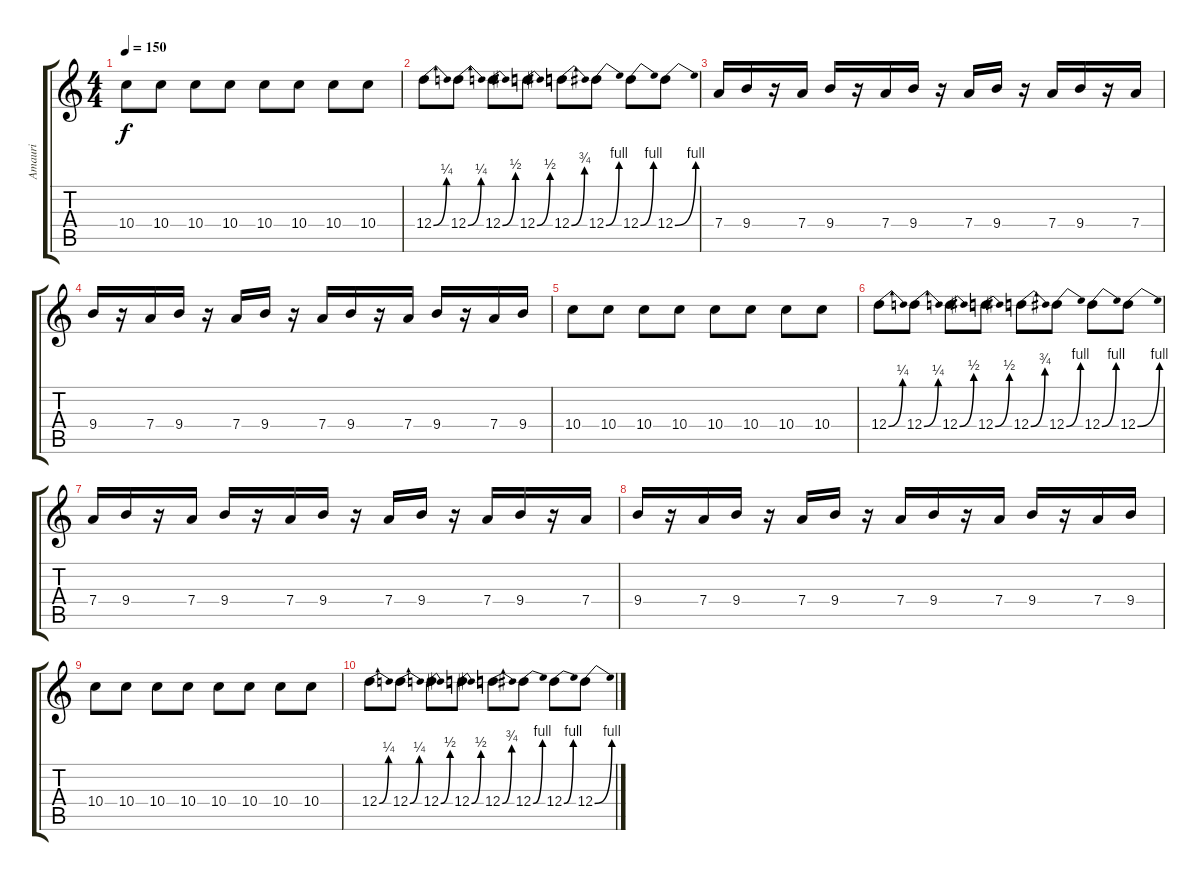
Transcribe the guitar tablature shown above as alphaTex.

\track ("Amauri" "Amauri") {instrument distortionguitar}
\staff {score tabs}
\tuning (E4 B3 G3 D3 A2 E2) {hide}
\ts (4 4)
\tempo 150
\clef g2
\ks c
10.4.8{dy f} 10.4.8 10.4.8 10.4.8 10.4.8 10.4.8 10.4.8 10.4.8 |
12.4{be (bend 0 0 60 1)}.8 12.4{be (bend 0 0 60 1)}.8 12.4{be (bend 0 0 60 2)}.8 12.4{be (bend 0 0 60 2)}.8 12.4{be (bend 0 0 60 3)}.8 12.4{be (bend 0 0 60 4)}.8 12.4{be (bend 0 0 60 4)}.8 12.4{be (bend 0 0 60 4)}.8 |
7.4.16 9.4.16 r.16 7.4.16 9.4.16 r.16 7.4.16 9.4.16 r.16 7.4.16 9.4.16 r.16 7.4.16 9.4.16 r.16 7.4.16 |
9.4.16 r.16 7.4.16 9.4.16 r.16 7.4.16 9.4.16 r.16 7.4.16 9.4.16 r.16 7.4.16 9.4.16 r.16 7.4.16 9.4.16 |
10.4.8 10.4.8 10.4.8 10.4.8 10.4.8 10.4.8 10.4.8 10.4.8 |
12.4{be (bend 0 0 60 1)}.8 12.4{be (bend 0 0 60 1)}.8 12.4{be (bend 0 0 60 2)}.8 12.4{be (bend 0 0 60 2)}.8 12.4{be (bend 0 0 60 3)}.8 12.4{be (bend 0 0 60 4)}.8 12.4{be (bend 0 0 60 4)}.8 12.4{be (bend 0 0 60 4)}.8 |
7.4.16 9.4.16 r.16 7.4.16 9.4.16 r.16 7.4.16 9.4.16 r.16 7.4.16 9.4.16 r.16 7.4.16 9.4.16 r.16 7.4.16 |
9.4.16 r.16 7.4.16 9.4.16 r.16 7.4.16 9.4.16 r.16 7.4.16 9.4.16 r.16 7.4.16 9.4.16 r.16 7.4.16 9.4.16 |
10.4.8 10.4.8 10.4.8 10.4.8 10.4.8 10.4.8 10.4.8 10.4.8 |
12.4{be (bend 0 0 60 1)}.8 12.4{be (bend 0 0 60 1)}.8 12.4{be (bend 0 0 60 2)}.8 12.4{be (bend 0 0 60 2)}.8 12.4{be (bend 0 0 60 3)}.8 12.4{be (bend 0 0 60 4)}.8 12.4{be (bend 0 0 60 4)}.8 12.4{be (bend 0 0 60 4)}.8
